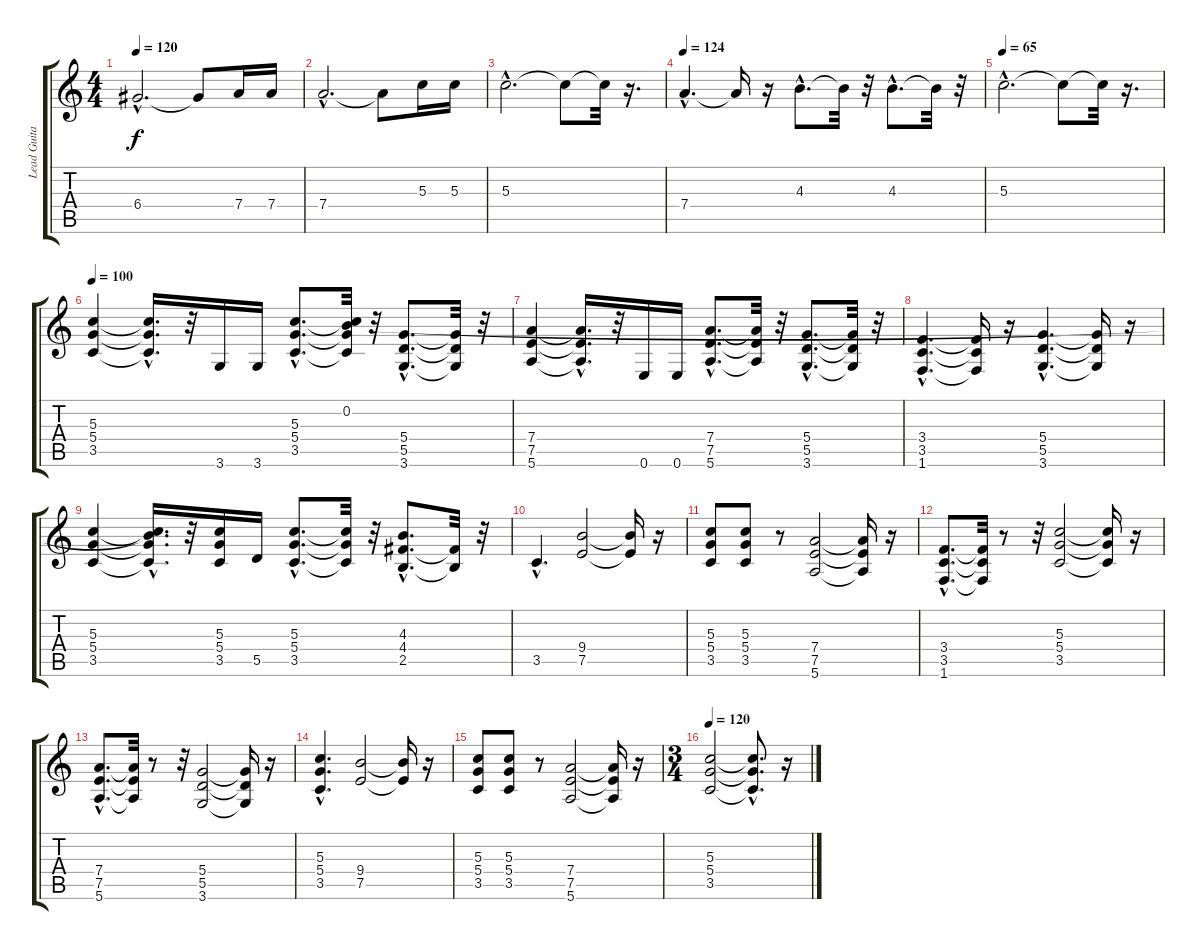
\track ("Lead Guitar" "Lead Guita") {instrument distortionguitar}
\staff {score tabs}
\tuning (E4 B3 G3 D3 A2 E2) {hide}
\ts (4 4)
\tempo 120
\clef g2
\ks c
6.4{hac}.2{d dy f} 6.4{t}.8 7.4.16 7.4.16 |
7.4{hac}.2{d} 7.4{t}.8 5.3.16 5.3.16 |
5.3{hac}.2{d} 5.3{t}.8 5.3{t}.32 r.16{d} |
\tempo 124
7.4{hac}.4{d} 7.4{t}.16 r.16 4.3{hac}.8{d} 4.3{t}.32 r.32 4.3{hac}.8{d} 4.3{t}.32 r.32 |
\tempo 65
5.3{hac}.2{d} 5.3{t}.8 5.3{t}.32 r.16{d} |
\tempo 100
(5.3 5.4 3.5).4 (5.3{hac t} 5.4{hac t} 3.5{hac t}).16{d} r.32 3.6.16{instrument electricguitarmuted} 3.6.16 (5.3{hac} 5.4{hac} 3.5{hac}).8{d instrument distortionguitar} (0.2 5.3{t} 5.4{t} 3.5{t}).32 r.32 (5.4{hac} 5.5{hac} 3.6{hac}).8{d} (5.4{t} 5.5{t} 3.6{t}).32 r.32 |
(7.4 7.5 5.6).4 (7.4{hac t} 7.5{hac t} 5.6{hac t}).16{d} r.32 0.6.16{instrument electricguitarmuted} 0.6.16 (7.4{hac} 7.5{hac} 5.6{hac}).8{d instrument distortionguitar} (7.4{t} 7.5{t} 5.6{t}).32 r.32 (5.4{hac} 5.5{hac} 3.6{hac}).8{d} (5.4{t} 5.5{t} 3.6{t}).32 r.32 |
(3.4{hac} 3.5{hac} 1.6{hac}).4{d} (3.4{t} 3.5{t} 1.6{t}).16 r.16 (5.4{hac} 5.5{hac} 3.6{hac}).4{d} (5.4{t} 5.5{t} 3.6{t}).16 r.16 |
(5.3 5.4 3.5).4 (0.2{hac t} 5.3{hac t} 5.4{hac t} 3.5{hac t}).16{d} r.32 (5.3 5.4 3.5).16 5.5.16 (5.3{hac} 5.4{hac} 3.5{hac}).8{d} (5.3{t} 5.4{t} 3.5{t}).32 r.32 (4.3{hac} 4.4{hac} 2.5{hac}).8{d} (4.4{t} 2.5{t}).32 r.32 |
3.5{hac}.4{d} (9.4 7.5).2 (9.4{t} 7.5{t}).16 r.16 |
(5.3 5.4 3.5).8 (5.3 5.4 3.5).8 r.8 (7.4 7.5 5.6).2 (7.4{t} 7.5{t} 5.6{t}).16 r.16 |
(3.4{hac} 3.5{hac} 1.6{hac}).8{d} (3.4{t} 3.5{t} 1.6{t}).32 r.8 r.32 (5.3 5.4 3.5).2 (5.3{t} 5.4{t} 3.5{t}).16 r.16 |
(7.4{hac} 7.5{hac} 5.6{hac}).8{d} (7.4{t} 7.5{t} 5.6{t}).32 r.8 r.32 (5.4 5.5 3.6).2 (5.4{t} 5.5{t} 3.6{t}).16 r.16 |
(5.3{hac} 5.4{hac} 3.5{hac}).4{d} (9.4 7.5).2 (9.4{t} 7.5{t}).16 r.16 |
(5.3 5.4 3.5).8 (5.3 5.4 3.5).8 r.8 (7.4 7.5 5.6).2 (7.4{t} 7.5{t} 5.6{t}).16 r.16 |
\ts (3 4)
\tempo 120
(5.3 5.4 3.5).2 (5.3{hac t} 5.4{hac t} 3.5{hac t}).8{d} r.16
